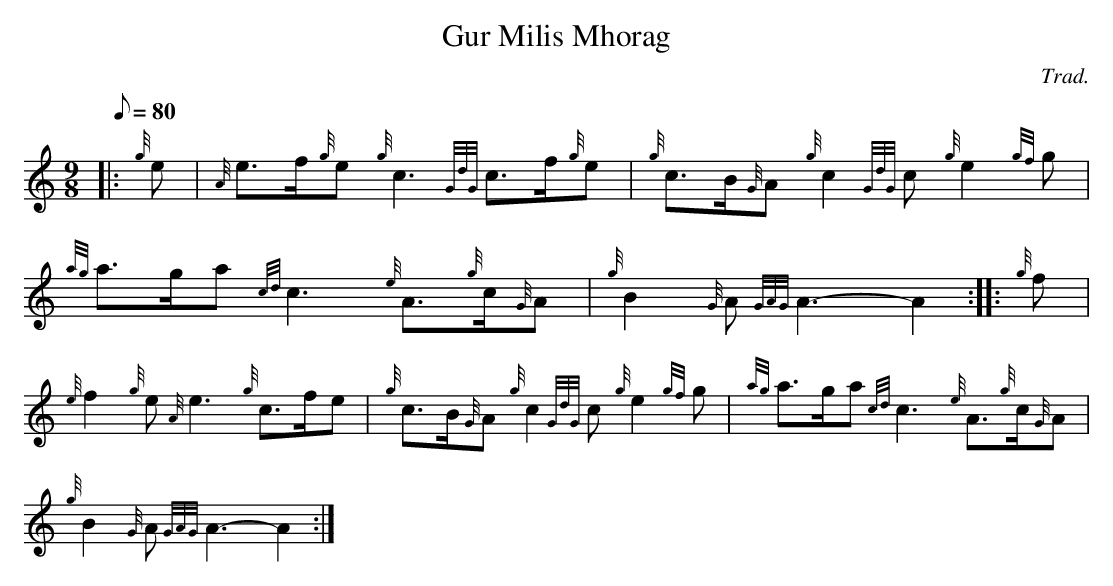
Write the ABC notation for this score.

X:1
T:Gur Milis Mhorag
M:9/8
L:1/8
Q:80
C:Trad.
K:HP
|: {g}e | \
{A}e3/2f/2{g}e{g}c3{GdG}c3/2f/2{g}e | \
{g}c3/2B/2{G}A{g}c2{GdG}c{g}e2{gf}g |
{ag}a3/2g/2a{cd}c3{e}A3/2{g}c/2{G}A | \
{g}B2{G}A{GAG}A3-A2 :: \
{g}f |
{e}f2{g}e{A}e3{g}c3/2f/2e | \
{g}c3/2B/2{G}A{g}c2{GdG}c{g}e2{gf}g | \
{ag}a3/2g/2a{cd}c3{e}A3/2{g}c/2{G}A |
{g}B2{G}A{GAG}A3-A2 :|
